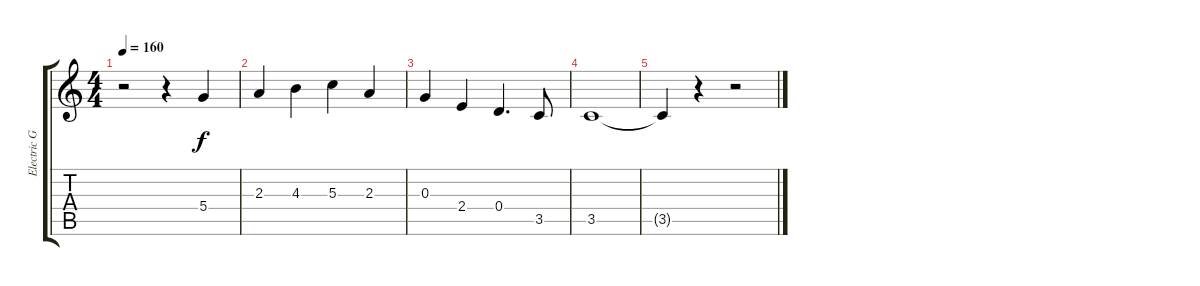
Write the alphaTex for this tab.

\track ("Electric Guitar" "Electric G") {instrument electricguitarclean}
\staff {score tabs}
\tuning (E4 B3 G3 D3 A2 E2) {hide}
\ts (4 4)
\tempo 160
\clef g2
\ks c
r.2{dy f} r.4 5.4.4 |
2.3.4 4.3.4 5.3.4 2.3.4 |
0.3.4 2.4.4 0.4.4{d} 3.5.8 |
3.5.1 |
3.5{t}.4 r.4 r.2
